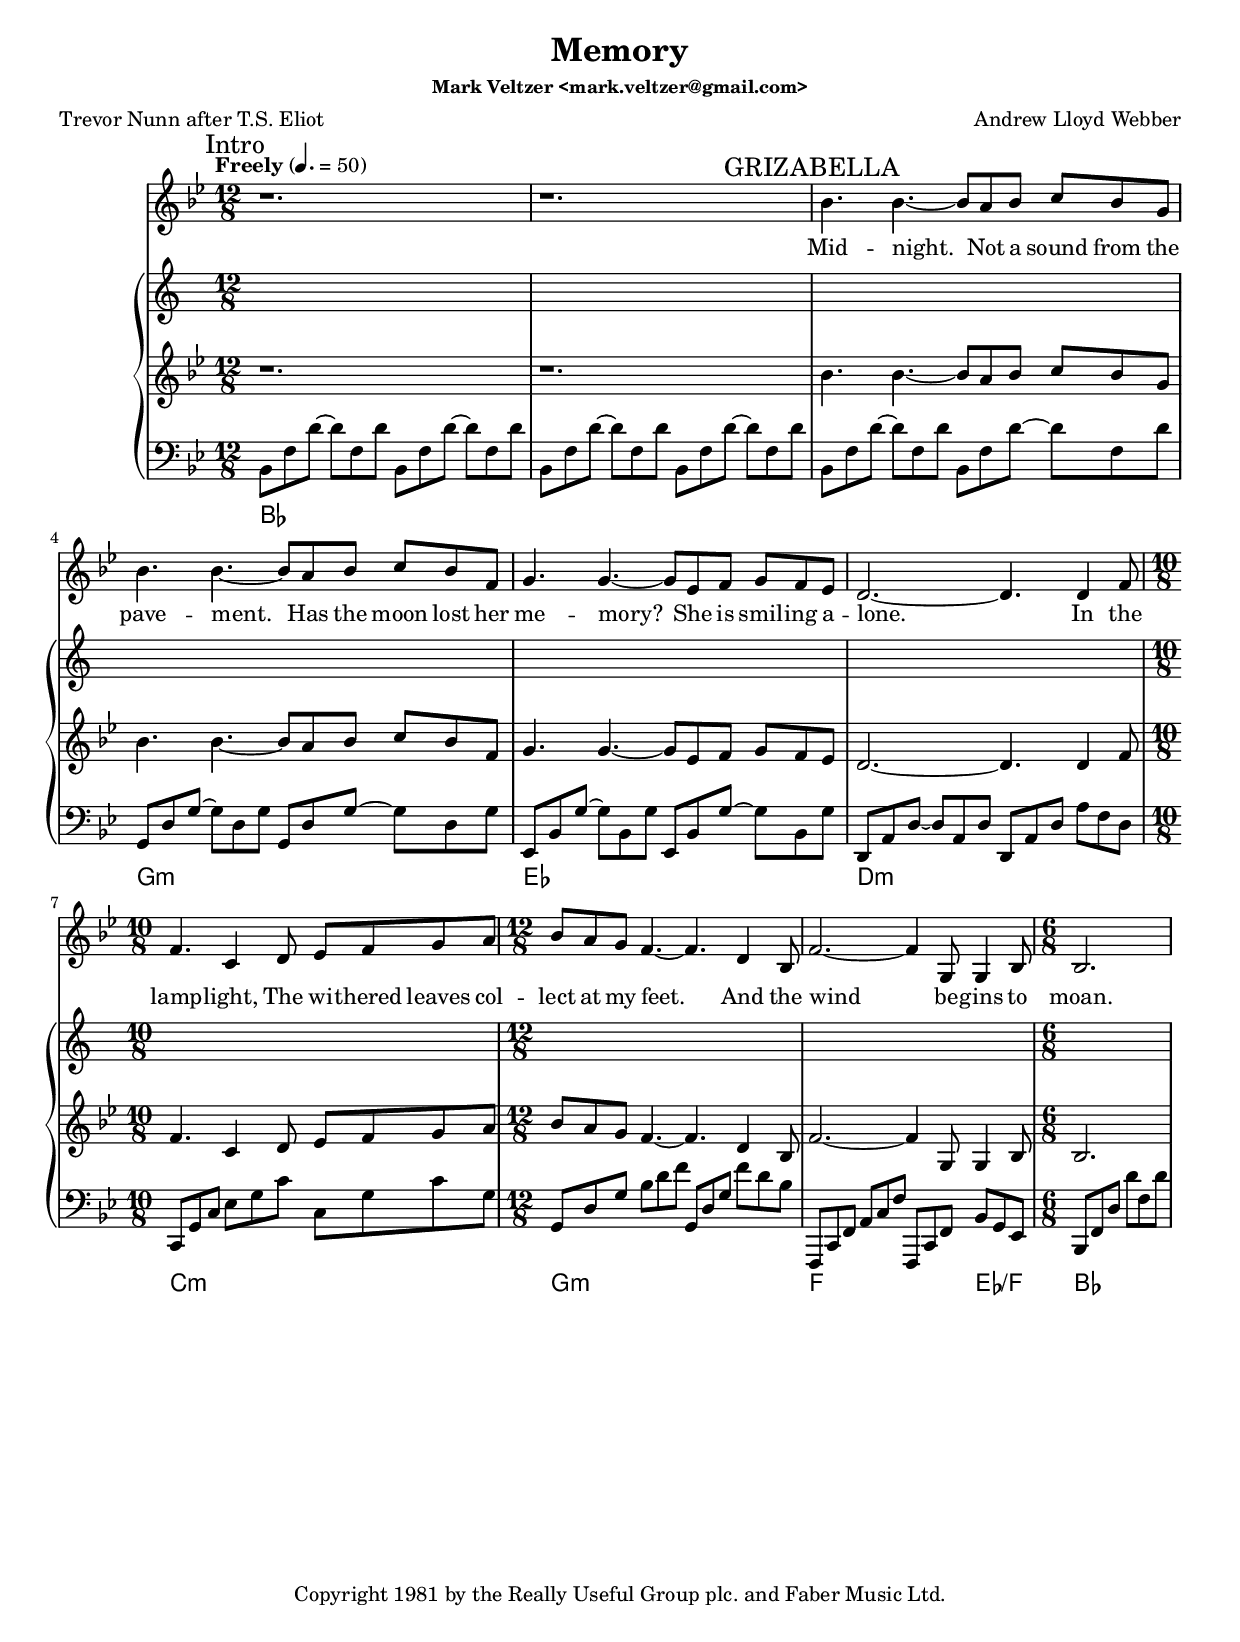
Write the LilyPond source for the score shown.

\include "src/include/common.lyi"
\header {
	title="Memory"
	subtitle=""
	composer="Andrew Lloyd Webber"
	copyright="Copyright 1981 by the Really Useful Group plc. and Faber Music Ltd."
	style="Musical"
	piece=""
	remark="Taken from Scribd url http://www.scribd.com/doc/9491593/Sheet-Music-Cats-Memory"
	poet="Trevor Nunn after T.S. Eliot"

	completion="1"
	uuid="cc3c46c7-908d-4b3e-b90f-1e01a942ef27"

}
%{
	NOTES:
		- this tune is an example of how to create different outputs for midi and
		printing. This is required here since I want the chord names to appear in the
		print but not be heard in the midi. In order situations you want to the midi
		to play the voltas correclty and so need to unfold the music but in the print
		version you want the voltas.
	TODO:
		- I don't want to see the vocal staff in the opening.
		- rests for entire bars (like in the begining) are not centered.
		- what's the deal with setting the key per voice?
		- in the bass notes the bass of the chord should be held for the entire bar
			(how do I do this in lilypond ?).
		- in the 10/8 bar I want the subdivision to ring 3+3+4 and lilypond does not
			do that. How do you do subdivisons in lilypond ?
%}

chordsMain=\chordmode {
	\startChords

	\startSong
	
	\startIntro

	bes1. | bes |

	\endIntro

	\startPart

	bes | g:m | ees | d:m |
	c8*10:m | g1.:m | f8*9 ees8*3/f | bes1. |

	\endPart

	\endSong

	\endChords
}
voiceVocal=\relative c'' {
	\clef treble
	\key bes \major
	\time 12/8
	r1. | r1. |
	\mark "GRIZABELLA"
	bes4. bes~ bes8 a bes c bes g | bes4. bes~ bes8 a bes c bes f |
	g4. g~ g8 ees f g f ees | d2.~ d4. d4 f8 |
	\time 10/8
	f4. c4 d8 ees[ f g a] |
	\time 12/8
	bes a g f4.~ f d4 bes8 |
	f'2.~ f4 g,8 g4 bes8 |
	\time 6/8
	bes2.
}
voiceTreble=\relative c'' {
	\clef treble
	\key bes \major
	r1. | r1. |
	bes4. bes~ bes8 a bes c bes g | bes4. bes~ bes8 a bes c bes f |
	g4. g~ g8 ees f g f ees | d2.~ d4. d4 f8 |
	f4. c4 d8 ees[ f g a] |
	bes a g f4.~ f d4 bes8 |
	f'2.~ f4 g,8 g4 bes8 |
	bes2.
}
voiceBass=\relative c' {
	\clef bass
	\key bes \major
	bes,8 f' d'~ d f, d' bes, f' d'~ d f, d' |
	bes, f' d'~ d f, d' bes, f' d'~ d f, d' |
	bes, f' d'~ d f, d' bes, f' d'~ d f, d' |
	g,, d' g~ g d g g, d' g~ g d g |
	ees, bes' g'~ g bes, g' ees, bes' g'~ g bes, g' | 
	d, a' d~ d a d d, a' d a' f d |
	c,[ g' c] ees[ g c] c,[ g' c g] |
	g, d' g bes d f g,, d' g f' d bes |
	f,, c' f a c f f,, c' f bes g ees |
	bes f' d'~ d' f, d' |
}
pianoMain={
	%% This is the instrument name that will appear before the staff.
	%% it has nothing to do with the midi instrument that will be used to
	%% render this voice in midi format...
	%%\set PianoStaff.instrumentName=#Piano
	%% The instrument that will be used to render this voice in midi
	%% list of instruments can be found at
	%% http://lilypond.org/doc/v2.11/Documentation/user/lilypond/MIDI-instruments#MIDI-instruments
	\set PianoStaff.midiInstrument=#"acoustic grand"
	%% The tempo of the tune
	%% http://veltzer.net/blog/blog/2010/08/14/musical-tempo-table/
	\tempo Freely 4.=50
	<<
		%% you can move voiceB from below to the treble clef if you prefer
		%% the notation not to match the hands but rather the music...
		\new Staff=up {
			\clef treble
			<<
				\voiceTreble
			>>
		}
		\new Staff=down {
			\clef bass
			<<
				\voiceBass
			>>
		}
	>>
}
%% lyrics
myLyrics=\lyricmode {
%%	The next verse not a part of the song but rather some intro before the song...

%%	Daylight
%%	See the dew on the sunflower
%%	And a rose that is fading
%%	Roses whither away
%%	Like the sunflower
%%	I yearn to turn my face to the dawn
%%	I am waiting for the day...

	Mid -- night.
	Not a sound from the pave -- ment.
	Has the moon lost her me -- mory?
	She is smil -- ing a -- lone.
	In the lamp -- light,
	The wi -- thered leaves col -- lect at my feet.
	And the wind be -- gins to moan.

	Memory
	All alone in the moonlight
	I can smile at the old days
	I was beautiful then
	I remember the time I knew what happiness was
	Let the memory live again

	Every streetlamp
	Seems to beat a fatalistic warning
	Someone mutters
	And the streetlamp gutters
	And soon it will be morning

	Daylight
	I must wait for the sunrise
	I must think of a new life
	And I musn't give in
	When the dawn comes
	Tonight will be a memory too
	And a new day will begin

	Burnt out ends of smoky days
	The stale cold smell of morning
	The streetlamp dies, another night is over
	Another day is dawning

	Touch me
	It's so easy to leave me
	All alone with the memory
	Of my days in the sun
	If you touch me
	You'll understand what happiness is

	Look
	A new day has begun
}
%% score for printing
\score {
	<<
		\new Voice=myv \voiceVocal
		\new Lyrics \lyricsto myv \myLyrics
		\new PianoStaff=piano \pianoMain
		\new ChordNames=chords \chordsMain
	>>
	\layout {
		\context { \RemoveEmptyStaffContext }
	}
}
%% score for midi
\score {
	<<
		\new VoiceStaff=voiceVocal \voiceVocal
		\new PianoStaff=piano \pianoMain
	>>
	\midi {
	}
}
